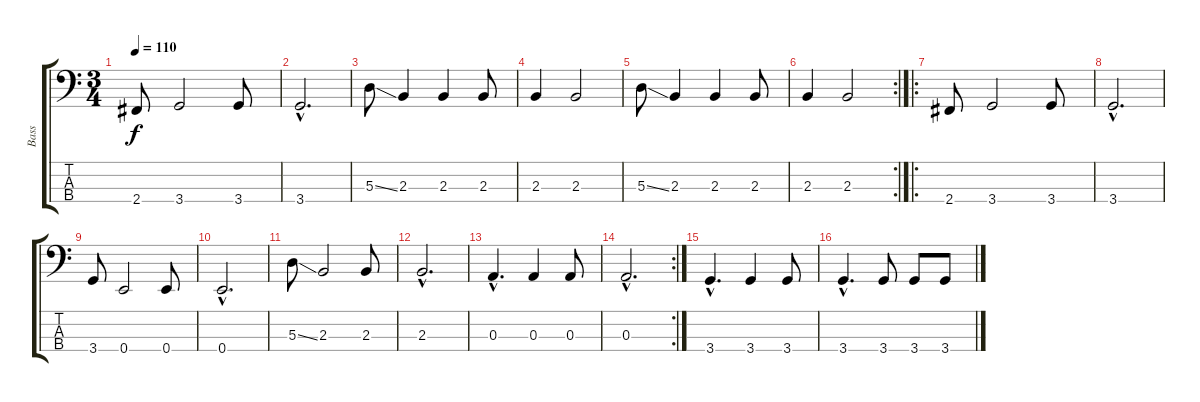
\track ("Bass" "Bass") {instrument electricbasspick}
\staff {score tabs}
\tuning (G2 D2 A1 E1) {hide}
\ts (3 4)
\tempo 110
\clef f4
\ks c
2.4.8{dy f} 3.4.2 3.4.8 |
3.4{hac}.2{d} |
5.3{ss}.8 2.3.4 2.3.4 2.3.8 |
2.3.4 2.3.2 |
5.3{ss}.8 2.3.4 2.3.4 2.3.8 |
\rc 2
2.3.4 2.3.2 |
\ro
2.4.8 3.4.2 3.4.8 |
3.4{hac}.2{d} |
3.4.8 0.4.2 0.4.8 |
0.4{hac}.2{d} |
5.3{ss}.8 2.3.2 2.3.8 |
2.3{hac}.2{d} |
0.3{hac}.4{d} 0.3.4 0.3.8 |
\rc 2
0.3{hac}.2{d} |
3.4{hac}.4{d} 3.4.4 3.4.8 |
3.4{hac}.4{d} 3.4.8 3.4.8 3.4.8
